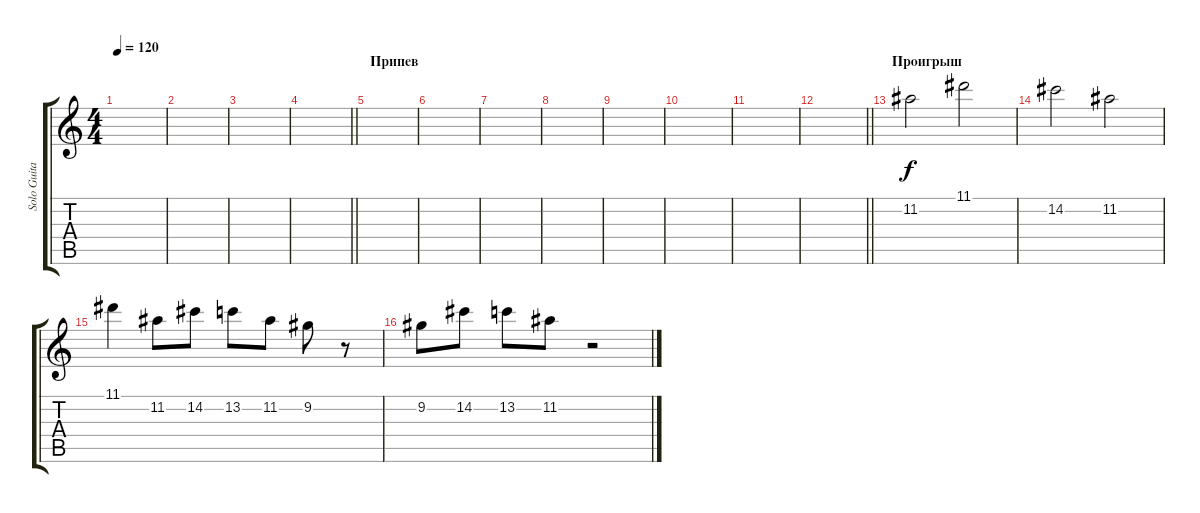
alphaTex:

\track ("Solo Guitar" "Solo Guita") {instrument distortionguitar}
\staff {score tabs}
\tuning (E4 B3 G3 D3 A2 E2) {hide}
\ts (4 4)
\tempo 120
\clef g2
\ks c
|
|
|
\barLineRight lightlight
|
\section ("" "Припев")
|
|
|
|
|
|
|
\barLineRight lightlight
|
\section ("" "Проигрыш")
11.2.2 11.1.2 |
14.2.2 11.2.2 |
11.1.4 11.2.8 14.2.8 13.2.8 11.2.8 9.2.8 r.8 |
9.2.8 14.2.8 13.2.8 11.2.8 r.2
